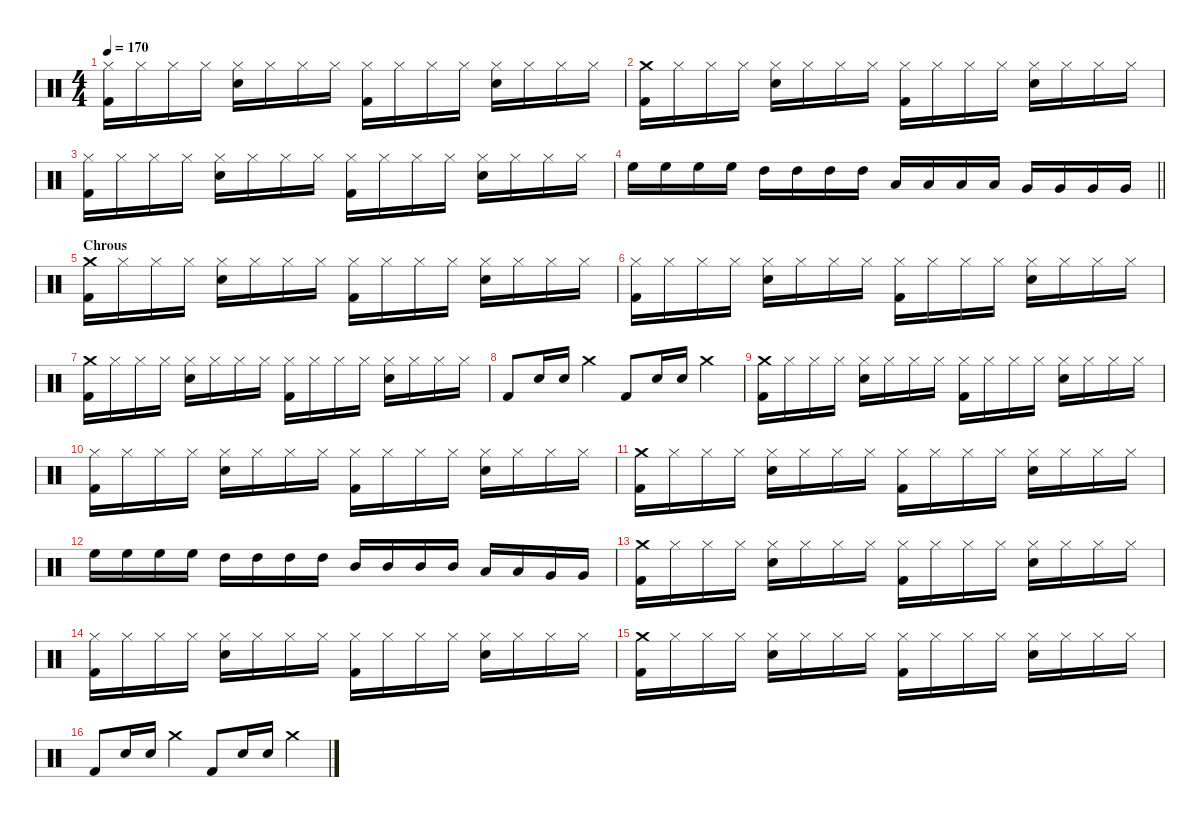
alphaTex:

\defaultSystemsLayout 4
\hideDynamics
\bracketExtendMode nobrackets
\singleTrackTrackNamePolicy hidden
\multiTrackTrackNamePolicy hidden
\otherSystemsTrackNameOrientation horizontal
\track ("Clive" "drm.") {instrument percussion}
\staff {score}
\articulation defaults
\ts (4 4)
\tempo 170
\clef neutral
\ks c
("Hi-Hat (closed)" "Kick (hit) 2").16{dy f beam Down} "Hi-Hat (closed)".16{beam Down} "Hi-Hat (closed)".16{beam Down} "Hi-Hat (closed)".16{beam Down} ("Hi-Hat (closed)" "Snare (hit) 2").16{beam Down} "Hi-Hat (closed)".16{beam Down} "Hi-Hat (closed)".16{beam Down} "Hi-Hat (closed)".16{beam Down} ("Hi-Hat (closed)" "Kick (hit) 2").16{beam Down} "Hi-Hat (closed)".16{beam Down} "Hi-Hat (closed)".16{beam Down} "Hi-Hat (closed)".16{beam Down} ("Hi-Hat (closed)" "Snare (hit) 2").16{beam Down} "Hi-Hat (closed)".16{beam Down} "Hi-Hat (closed)".16{beam Down} "Hi-Hat (closed)".16{beam Down} |
("Crash medium (hit)" "Kick (hit) 2").16{beam Down} "Hi-Hat (closed)".16{beam Down} "Hi-Hat (closed)".16{beam Down} "Hi-Hat (closed)".16{beam Down} ("Hi-Hat (closed)" "Snare (hit) 2").16{beam Down} "Hi-Hat (closed)".16{beam Down} "Hi-Hat (closed)".16{beam Down} "Hi-Hat (closed)".16{beam Down} ("Hi-Hat (closed)" "Kick (hit) 2").16{beam Down} "Hi-Hat (closed)".16{beam Down} "Hi-Hat (closed)".16{beam Down} "Hi-Hat (closed)".16{beam Down} ("Hi-Hat (closed)" "Snare (hit) 2").16{beam Down} "Hi-Hat (closed)".16{beam Down} "Hi-Hat (closed)".16{beam Down} "Hi-Hat (closed)".16{beam Down} |
("Hi-Hat (closed)" "Kick (hit) 2").16{beam Down} "Hi-Hat (closed)".16{beam Down} "Hi-Hat (closed)".16{beam Down} "Hi-Hat (closed)".16{beam Down} ("Hi-Hat (closed)" "Snare (hit) 2").16{beam Down} "Hi-Hat (closed)".16{beam Down} "Hi-Hat (closed)".16{beam Down} "Hi-Hat (closed)".16{beam Down} ("Hi-Hat (closed)" "Kick (hit) 2").16{beam Down} "Hi-Hat (closed)".16{beam Down} "Hi-Hat (closed)".16{beam Down} "Hi-Hat (closed)".16{beam Down} ("Hi-Hat (closed)" "Snare (hit) 2").16{beam Down} "Hi-Hat (closed)".16{beam Down} "Hi-Hat (closed)".16{beam Down} "Hi-Hat (closed)".16{beam Down} |
\barLineRight lightlight "High Floor Tom (hit)".16{beam Down} "High Floor Tom (hit)".16{beam Down} "High Floor Tom (hit)".16{beam Down} "High Floor Tom (hit)".16{beam Down} "High Tom (hit)".16{beam Down} "High Tom (hit)".16{beam Down} "High Tom (hit)".16{beam Down} "High Tom (hit)".16{beam Down} "Low Tom (hit)".16{beam Up} "Low Tom (hit)".16{beam Up} "Low Tom (hit)".16{beam Up} "Low Tom (hit)".16{beam Up} "Very Low Tom (hit)".16{beam Up} "Very Low Tom (hit)".16{beam Up} "Very Low Tom (hit)".16{beam Up} "Very Low Tom (hit)".16{beam Up}
|
\section ("" "Chrous")
("Crash medium (hit)" "Kick (hit) 2").16{beam Down} "Hi-Hat (closed)".16{beam Down} "Hi-Hat (closed)".16{beam Down} "Hi-Hat (closed)".16{beam Down} ("Hi-Hat (closed)" "Snare (hit) 2").16{beam Down} "Hi-Hat (closed)".16{beam Down} "Hi-Hat (closed)".16{beam Down} "Hi-Hat (closed)".16{beam Down} ("Hi-Hat (closed)" "Kick (hit) 2").16{beam Down} "Hi-Hat (closed)".16{beam Down} "Hi-Hat (closed)".16{beam Down} "Hi-Hat (closed)".16{beam Down} ("Hi-Hat (closed)" "Snare (hit) 2").16{beam Down} "Hi-Hat (closed)".16{beam Down} "Hi-Hat (closed)".16{beam Down} "Hi-Hat (closed)".16{beam Down} |
("Hi-Hat (closed)" "Kick (hit) 2").16{beam Down} "Hi-Hat (closed)".16{beam Down} "Hi-Hat (closed)".16{beam Down} "Hi-Hat (closed)".16{beam Down} ("Hi-Hat (closed)" "Snare (hit) 2").16{beam Down} "Hi-Hat (closed)".16{beam Down} "Hi-Hat (closed)".16{beam Down} "Hi-Hat (closed)".16{beam Down} ("Hi-Hat (closed)" "Kick (hit) 2").16{beam Down} "Hi-Hat (closed)".16{beam Down} "Hi-Hat (closed)".16{beam Down} "Hi-Hat (closed)".16{beam Down} ("Hi-Hat (closed)" "Snare (hit) 2").16{beam Down} "Hi-Hat (closed)".16{beam Down} "Hi-Hat (closed)".16{beam Down} "Hi-Hat (closed)".16{beam Down} |
("Crash medium (hit)" "Kick (hit) 2").16{beam Down} "Hi-Hat (closed)".16{beam Down} "Hi-Hat (closed)".16{beam Down} "Hi-Hat (closed)".16{beam Down} ("Hi-Hat (closed)" "Snare (hit) 2").16{beam Down} "Hi-Hat (closed)".16{beam Down} "Hi-Hat (closed)".16{beam Down} "Hi-Hat (closed)".16{beam Down} ("Hi-Hat (closed)" "Kick (hit) 2").16{beam Down} "Hi-Hat (closed)".16{beam Down} "Hi-Hat (closed)".16{beam Down} "Hi-Hat (closed)".16{beam Down} ("Hi-Hat (closed)" "Snare (hit) 2").16{beam Down} "Hi-Hat (closed)".16{beam Down} "Hi-Hat (closed)".16{beam Down} "Hi-Hat (closed)".16{beam Down} |
"Kick (hit) 2".8{beam Up} "Snare (hit) 2".16{beam Up} "Snare (hit) 2".16{beam Up} "Crash medium (hit)".4{beam Down} "Kick (hit) 2".8{beam Up} "Snare (hit) 2".16{beam Up} "Snare (hit) 2".16{beam Up} "Crash medium (hit)".4{beam Down} |
("Crash medium (hit)" "Kick (hit) 2").16{beam Down} "Hi-Hat (closed)".16{beam Down} "Hi-Hat (closed)".16{beam Down} "Hi-Hat (closed)".16{beam Down} ("Hi-Hat (closed)" "Snare (hit) 2").16{beam Down} "Hi-Hat (closed)".16{beam Down} "Hi-Hat (closed)".16{beam Down} "Hi-Hat (closed)".16{beam Down} ("Hi-Hat (closed)" "Kick (hit) 2").16{beam Down} "Hi-Hat (closed)".16{beam Down} "Hi-Hat (closed)".16{beam Down} "Hi-Hat (closed)".16{beam Down} ("Hi-Hat (closed)" "Snare (hit) 2").16{beam Down} "Hi-Hat (closed)".16{beam Down} "Hi-Hat (closed)".16{beam Down} "Hi-Hat (closed)".16{beam Down} |
("Hi-Hat (closed)" "Kick (hit) 2").16{beam Down} "Hi-Hat (closed)".16{beam Down} "Hi-Hat (closed)".16{beam Down} "Hi-Hat (closed)".16{beam Down} ("Hi-Hat (closed)" "Snare (hit) 2").16{beam Down} "Hi-Hat (closed)".16{beam Down} "Hi-Hat (closed)".16{beam Down} "Hi-Hat (closed)".16{beam Down} ("Hi-Hat (closed)" "Kick (hit) 2").16{beam Down} "Hi-Hat (closed)".16{beam Down} "Hi-Hat (closed)".16{beam Down} "Hi-Hat (closed)".16{beam Down} ("Hi-Hat (closed)" "Snare (hit) 2").16{beam Down} "Hi-Hat (closed)".16{beam Down} "Hi-Hat (closed)".16{beam Down} "Hi-Hat (closed)".16{beam Down} |
("Crash medium (hit)" "Kick (hit) 2").16{beam Down} "Hi-Hat (closed)".16{beam Down} "Hi-Hat (closed)".16{beam Down} "Hi-Hat (closed)".16{beam Down} ("Hi-Hat (closed)" "Snare (hit) 2").16{beam Down} "Hi-Hat (closed)".16{beam Down} "Hi-Hat (closed)".16{beam Down} "Hi-Hat (closed)".16{beam Down} ("Hi-Hat (closed)" "Kick (hit) 2").16{beam Down} "Hi-Hat (closed)".16{beam Down} "Hi-Hat (closed)".16{beam Down} "Hi-Hat (closed)".16{beam Down} ("Hi-Hat (closed)" "Snare (hit) 2").16{beam Down} "Hi-Hat (closed)".16{beam Down} "Hi-Hat (closed)".16{beam Down} "Hi-Hat (closed)".16{beam Down} |
"High Floor Tom (hit)".16{beam Down} "High Floor Tom (hit)".16{beam Down} "High Floor Tom (hit)".16{beam Down} "High Floor Tom (hit)".16{beam Down} "High Tom (hit)".16{beam Down} "High Tom (hit)".16{beam Down} "High Tom (hit)".16{beam Down} "High Tom (hit)".16{beam Down} "Mid Tom (hit)".16{beam Up} "Mid Tom (hit)".16{beam Up} "Mid Tom (hit)".16{beam Up} "Mid Tom (hit)".16{beam Up} "Low Tom (hit)".16{beam Up} "Low Tom (hit)".16{beam Up} "Very Low Tom (hit)".16{beam Up} "Very Low Tom (hit)".16{beam Up} |
("Crash medium (hit)" "Kick (hit) 2").16{beam Down} "Hi-Hat (closed)".16{beam Down} "Hi-Hat (closed)".16{beam Down} "Hi-Hat (closed)".16{beam Down} ("Hi-Hat (closed)" "Snare (hit) 2").16{beam Down} "Hi-Hat (closed)".16{beam Down} "Hi-Hat (closed)".16{beam Down} "Hi-Hat (closed)".16{beam Down} ("Hi-Hat (closed)" "Kick (hit) 2").16{beam Down} "Hi-Hat (closed)".16{beam Down} "Hi-Hat (closed)".16{beam Down} "Hi-Hat (closed)".16{beam Down} ("Hi-Hat (closed)" "Snare (hit) 2").16{beam Down} "Hi-Hat (closed)".16{beam Down} "Hi-Hat (closed)".16{beam Down} "Hi-Hat (closed)".16{beam Down} |
("Hi-Hat (closed)" "Kick (hit) 2").16{beam Down} "Hi-Hat (closed)".16{beam Down} "Hi-Hat (closed)".16{beam Down} "Hi-Hat (closed)".16{beam Down} ("Hi-Hat (closed)" "Snare (hit) 2").16{beam Down} "Hi-Hat (closed)".16{beam Down} "Hi-Hat (closed)".16{beam Down} "Hi-Hat (closed)".16{beam Down} ("Hi-Hat (closed)" "Kick (hit) 2").16{beam Down} "Hi-Hat (closed)".16{beam Down} "Hi-Hat (closed)".16{beam Down} "Hi-Hat (closed)".16{beam Down} ("Hi-Hat (closed)" "Snare (hit) 2").16{beam Down} "Hi-Hat (closed)".16{beam Down} "Hi-Hat (closed)".16{beam Down} "Hi-Hat (closed)".16{beam Down} |
("Crash medium (hit)" "Kick (hit) 2").16{beam Down} "Hi-Hat (closed)".16{beam Down} "Hi-Hat (closed)".16{beam Down} "Hi-Hat (closed)".16{beam Down} ("Hi-Hat (closed)" "Snare (hit) 2").16{beam Down} "Hi-Hat (closed)".16{beam Down} "Hi-Hat (closed)".16{beam Down} "Hi-Hat (closed)".16{beam Down} ("Hi-Hat (closed)" "Kick (hit) 2").16{beam Down} "Hi-Hat (closed)".16{beam Down} "Hi-Hat (closed)".16{beam Down} "Hi-Hat (closed)".16{beam Down} ("Hi-Hat (closed)" "Snare (hit) 2").16{beam Down} "Hi-Hat (closed)".16{beam Down} "Hi-Hat (closed)".16{beam Down} "Hi-Hat (closed)".16{beam Down} |
"Kick (hit) 2".8{beam Up} "Snare (hit) 2".16{beam Up} "Snare (hit) 2".16{beam Up} "Crash medium (hit)".4{beam Down} "Kick (hit) 2".8{beam Up} "Snare (hit) 2".16{beam Up} "Snare (hit) 2".16{beam Up} "Crash medium (hit)".4{beam Down}
